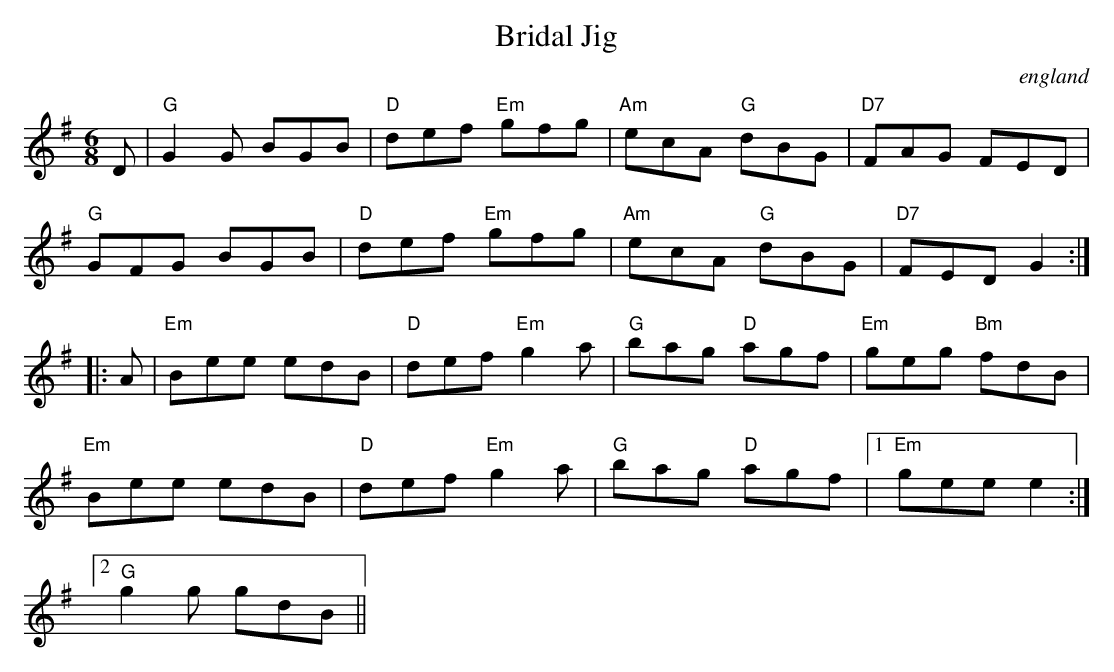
X:1
T:Bridal Jig
O:england
M:6/8
K:G
D|"G"G2G BGB|"D"def "Em"gfg|"Am"ecA "G"dBG|"D7"FAG FED|
"G"GFG BGB|"D"def "Em"gfg|"Am"ecA "G"dBG|"D7"FED G2::
A|"Em"Bee edB|"D"def "Em"g2a|"G"bag "D"agf|"Em"geg "Bm"fdB|
"Em"Bee edB|"D"def "Em"g2a|"G"bag "D"agf| [1"Em"gee e2:|
[2"G"g2g gdB||
